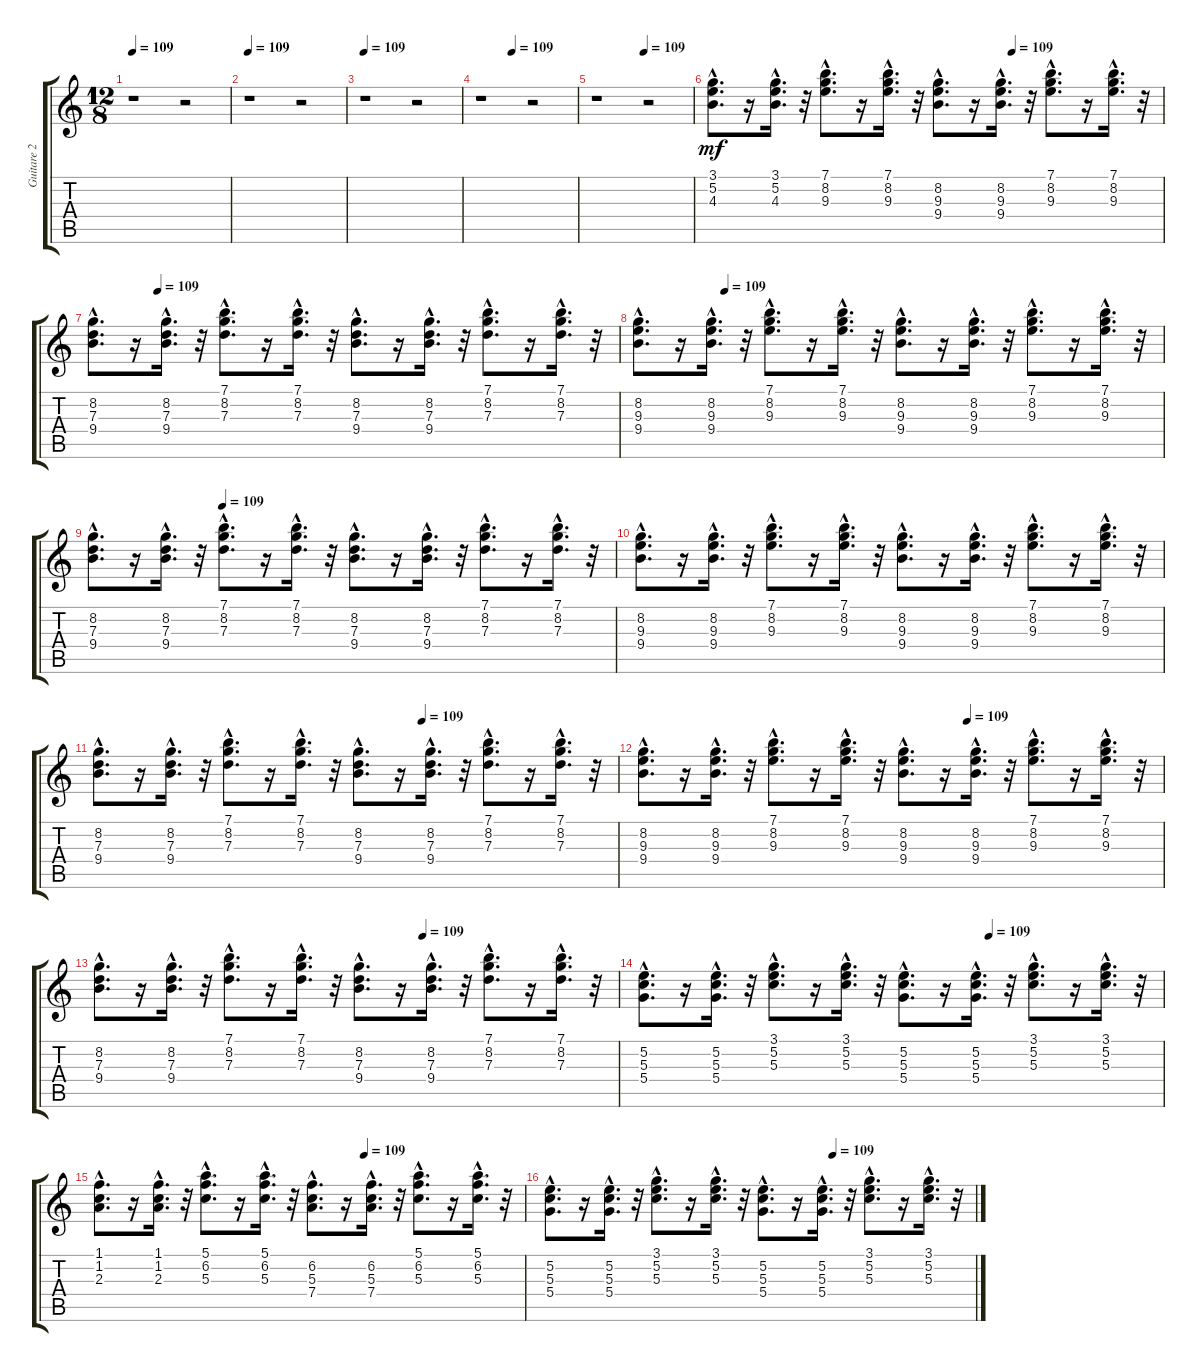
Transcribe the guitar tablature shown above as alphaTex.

\track ("Guitare 2" "Guitare 2") {instrument acousticguitarnylon}
\staff {score tabs}
\tuning (E4 B3 G3 D3 A2 E2) {hide}
\ts (12 8)
\tempo 109
\clef g2
\ks c
r.1{dy f} r.2 |
\tempo 109
r.1 r.2 |
\tempo 109
r.1 r.2 |
\tempo (109 0.3333333333333333)
r.1 r.2 |
\tempo (109 0.5)
r.1 r.2 |
\tempo (109 0.6666666666666666)
(3.1{hac} 5.2{hac} 4.3{hac}).8{d dy mf} r.16 (3.1{hac} 5.2{hac} 4.3{hac}).16{d} r.32 (7.1{hac} 8.2{hac} 9.3{hac}).8{d} r.16 (7.1{hac} 8.2{hac} 9.3{hac}).16{d} r.32 (8.2{hac} 9.3{hac} 9.4{hac}).8{d} r.16 (8.2{hac} 9.3{hac} 9.4{hac}).16{d} r.32 (7.1{hac} 8.2{hac} 9.3{hac}).8{d} r.16 (7.1{hac} 8.2{hac} 9.3{hac}).16{d} r.32 |
\tempo (109 0.125)
(8.2{hac} 7.3{hac} 9.4{hac}).8{d} r.16 (8.2{hac} 7.3{hac} 9.4{hac}).16{d} r.32 (7.1{hac} 8.2{hac} 7.3{hac}).8{d} r.16 (7.1{hac} 8.2{hac} 7.3{hac}).16{d} r.32 (8.2{hac} 7.3{hac} 9.4{hac}).8{d} r.16 (8.2{hac} 7.3{hac} 9.4{hac}).16{d} r.32 (7.1{hac} 8.2{hac} 7.3{hac}).8{d} r.16 (7.1{hac} 8.2{hac} 7.3{hac}).16{d} r.32 |
\tempo (109 0.16666666666666666)
(8.2{hac} 9.3{hac} 9.4{hac}).8{d} r.16 (8.2{hac} 9.3{hac} 9.4{hac}).16{d} r.32 (7.1{hac} 8.2{hac} 9.3{hac}).8{d} r.16 (7.1{hac} 8.2{hac} 9.3{hac}).16{d} r.32 (8.2{hac} 9.3{hac} 9.4{hac}).8{d} r.16 (8.2{hac} 9.3{hac} 9.4{hac}).16{d} r.32 (7.1{hac} 8.2{hac} 9.3{hac}).8{d} r.16 (7.1{hac} 8.2{hac} 9.3{hac}).16{d} r.32 |
\tempo (109 0.25)
(8.2{hac} 7.3{hac} 9.4{hac}).8{d} r.16 (8.2{hac} 7.3{hac} 9.4{hac}).16{d} r.32 (7.1{hac} 8.2{hac} 7.3{hac}).8{d} r.16 (7.1{hac} 8.2{hac} 7.3{hac}).16{d} r.32 (8.2{hac} 7.3{hac} 9.4{hac}).8{d} r.16 (8.2{hac} 7.3{hac} 9.4{hac}).16{d} r.32 (7.1{hac} 8.2{hac} 7.3{hac}).8{d} r.16 (7.1{hac} 8.2{hac} 7.3{hac}).16{d} r.32 |
(8.2{hac} 9.3{hac} 9.4{hac}).8{d} r.16 (8.2{hac} 9.3{hac} 9.4{hac}).16{d} r.32 (7.1{hac} 8.2{hac} 9.3{hac}).8{d} r.16 (7.1{hac} 8.2{hac} 9.3{hac}).16{d} r.32 (8.2{hac} 9.3{hac} 9.4{hac}).8{d} r.16 (8.2{hac} 9.3{hac} 9.4{hac}).16{d} r.32 (7.1{hac} 8.2{hac} 9.3{hac}).8{d} r.16 (7.1{hac} 8.2{hac} 9.3{hac}).16{d} r.32 |
\tempo (109 0.625)
(8.2{hac} 7.3{hac} 9.4{hac}).8{d} r.16 (8.2{hac} 7.3{hac} 9.4{hac}).16{d} r.32 (7.1{hac} 8.2{hac} 7.3{hac}).8{d} r.16 (7.1{hac} 8.2{hac} 7.3{hac}).16{d} r.32 (8.2{hac} 7.3{hac} 9.4{hac}).8{d} r.16 (8.2{hac} 7.3{hac} 9.4{hac}).16{d} r.32 (7.1{hac} 8.2{hac} 7.3{hac}).8{d} r.16 (7.1{hac} 8.2{hac} 7.3{hac}).16{d} r.32 |
\tempo (109 0.625)
(8.2{hac} 9.3{hac} 9.4{hac}).8{d} r.16 (8.2{hac} 9.3{hac} 9.4{hac}).16{d} r.32 (7.1{hac} 8.2{hac} 9.3{hac}).8{d} r.16 (7.1{hac} 8.2{hac} 9.3{hac}).16{d} r.32 (8.2{hac} 9.3{hac} 9.4{hac}).8{d} r.16 (8.2{hac} 9.3{hac} 9.4{hac}).16{d} r.32 (7.1{hac} 8.2{hac} 9.3{hac}).8{d} r.16 (7.1{hac} 8.2{hac} 9.3{hac}).16{d} r.32 |
\tempo (109 0.625)
(8.2{hac} 7.3{hac} 9.4{hac}).8{d} r.16 (8.2{hac} 7.3{hac} 9.4{hac}).16{d} r.32 (7.1{hac} 8.2{hac} 7.3{hac}).8{d} r.16 (7.1{hac} 8.2{hac} 7.3{hac}).16{d} r.32 (8.2{hac} 7.3{hac} 9.4{hac}).8{d} r.16 (8.2{hac} 7.3{hac} 9.4{hac}).16{d} r.32 (7.1{hac} 8.2{hac} 7.3{hac}).8{d} r.16 (7.1{hac} 8.2{hac} 7.3{hac}).16{d} r.32 |
\tempo (109 0.6666666666666666)
(5.2{hac} 5.3{hac} 5.4{hac}).8{d} r.16 (5.2{hac} 5.3{hac} 5.4{hac}).16{d} r.32 (3.1{hac} 5.2{hac} 5.3{hac}).8{d} r.16 (3.1{hac} 5.2{hac} 5.3{hac}).16{d} r.32 (5.2{hac} 5.3{hac} 5.4{hac}).8{d} r.16 (5.2{hac} 5.3{hac} 5.4{hac}).16{d} r.32 (3.1{hac} 5.2{hac} 5.3{hac}).8{d} r.16 (3.1{hac} 5.2{hac} 5.3{hac}).16{d} r.32 |
\tempo (109 0.625)
(1.1{hac} 1.2{hac} 2.3{hac}).8{d} r.16 (1.1{hac} 1.2{hac} 2.3{hac}).16{d} r.32 (5.1{hac} 6.2{hac} 5.3{hac}).8{d} r.16 (5.1{hac} 6.2{hac} 5.3{hac}).16{d} r.32 (6.2{hac} 5.3{hac} 7.4{hac}).8{d} r.16 (6.2{hac} 5.3{hac} 7.4{hac}).16{d} r.32 (5.1{hac} 6.2{hac} 5.3{hac}).8{d} r.16 (5.1{hac} 6.2{hac} 5.3{hac}).16{d} r.32 |
\tempo (109 0.6666666666666666)
(5.2{hac} 5.3{hac} 5.4{hac}).8{d} r.16 (5.2{hac} 5.3{hac} 5.4{hac}).16{d} r.32 (3.1{hac} 5.2{hac} 5.3{hac}).8{d} r.16 (3.1{hac} 5.2{hac} 5.3{hac}).16{d} r.32 (5.2{hac} 5.3{hac} 5.4{hac}).8{d} r.16 (5.2{hac} 5.3{hac} 5.4{hac}).16{d} r.32 (3.1{hac} 5.2{hac} 5.3{hac}).8{d} r.16 (3.1{hac} 5.2{hac} 5.3{hac}).16{d} r.32
